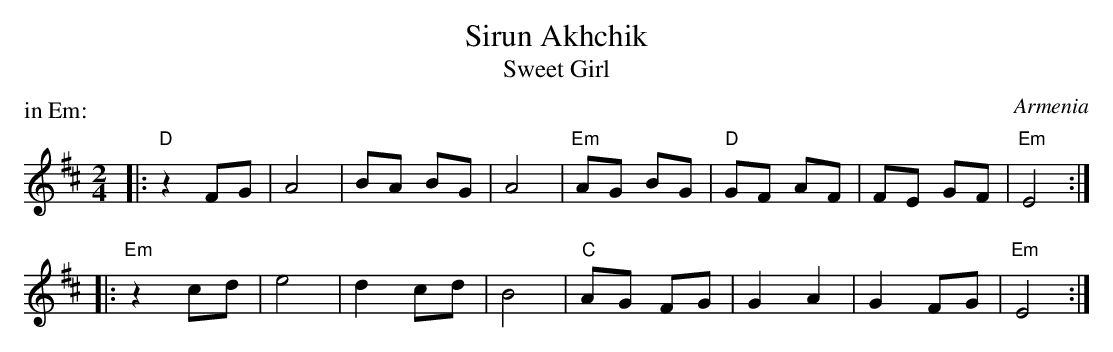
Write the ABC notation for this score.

X:1
T: Sirun Akhchik
T: Sweet Girl
O: Armenia
M: 2/4
L: 1/8
P: in Em:
K: Edor
|: "D"z2 FG | A4 | BA BG | A4 | "Em"AG BG | "D"GF AF | FE GF | "Em"E4 :|
|: "Em"z2 cd | e4 | d2 cd | B4 | "C"AG FG | G2 A2 | G2 FG | "Em"E4 :|
